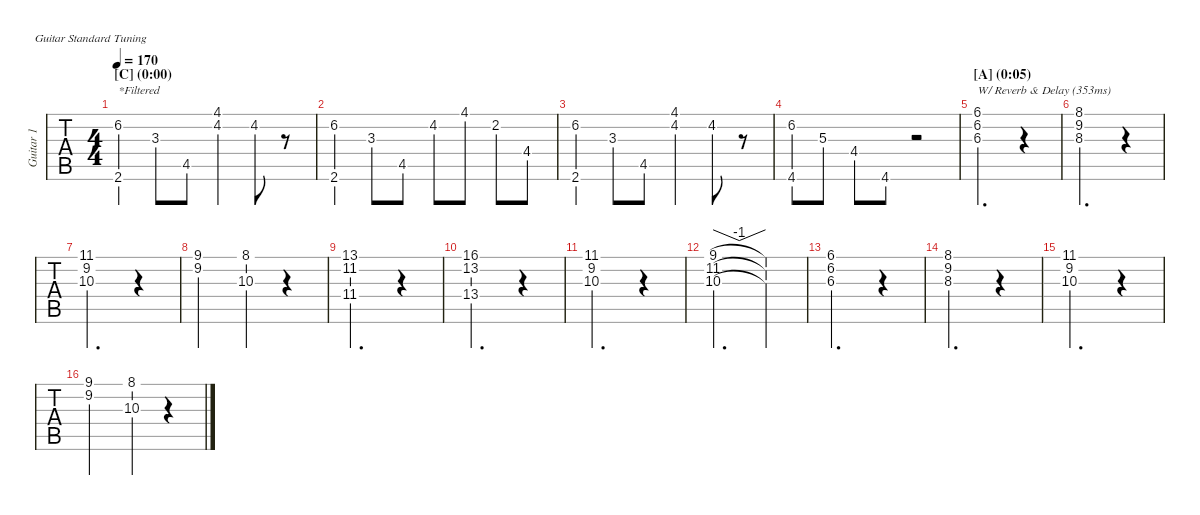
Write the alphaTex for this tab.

\defaultSystemsLayout 4
\hideDynamics
\bracketExtendMode nobrackets
\multiTrackTrackNamePolicy allsystems
\firstSystemTrackNameMode fullname
\otherSystemsTrackNameMode fullname
\otherSystemsTrackNameOrientation horizontal
\track ("Guitar 1" "Guitar 1") {instrument acousticguitarsteel}
\staff {tabs}
\tuning (E4 B3 G3 D3 A2 E2)
\ts (4 4)
\beaming (8 2 2 2 2)
\section ("C" "(0:00)")
\scale
1.00192
\tempo 170
\accidentals auto
\clef g2
\ottava regular
\simile none
\ks c
(2.6{acc #} 6.2).4{txt "*Filtered" dy mf instrument overdrivenguitar} 3.3{acc #}.8 4.5{acc #}.8 (4.2{acc #} 4.1{acc #}).4 4.2{acc #}.8 r.8 |
\scale
1.00121 (2.6{acc #} 6.2).4 3.3{acc #}.8 4.5{acc #}.8 4.2{acc #}.8 4.1{acc #}.8 2.2{acc #}.8 4.4{acc #}.8 |
\scale
0.997033 (2.6{acc #} 6.2).4 3.3{acc #}.8 4.5{acc #}.8 (4.2{acc #} 4.1{acc #}).4 4.2{acc #}.8 r.8 |
\scale
0.999837 (4.6{acc #} 6.2).8 5.3.8 4.4{acc #}.8 4.6{acc #}.8 r.2 |
\section ("A" "(0:05)")
\scale
1.01035 (6.3{acc #} 6.2 6.1{acc #}).2{d txt "W/ Reverb & Delay (353ms)" instrument overdrivenguitar} r.4 |
\scale
0.990977 (8.3{acc #} 8.1 9.2{acc #}).2{d} r.4 |
\scale
0.995156 (9.2{acc #} 11.1{acc #} 10.3).2{d} r.4 |
\scale
1.00352 (9.1{acc #} 9.2{acc #}).2 (10.3 8.1).4 r.4 |
\scale
1.00199 (11.4{acc #} 11.2{acc #} 13.1).2{d} r.4 |
\scale
0.995157 (13.4{acc #} 16.1{acc #} 13.2).2{d} r.4 |
\scale
1.00352 (9.2{acc #} 11.1{acc #} 10.3).2{d} r.4 |
\scale
0.999336 (10.3 11.2{acc #} 9.1{acc #}).2{d tbe (dip default 47.4 0 53.4 -4 59.4 0)} (10.3{t} 11.2{t acc #} 9.1{t acc #}).4 |
\scale
1.00199 (6.3{acc #} 6.2 6.1{acc #}).2{d} r.4 |
\scale
0.999336 (8.3{acc #} 8.1 9.2{acc #}).2{d} r.4 |
\scale
0.999336 (9.2{acc #} 11.1{acc #} 10.3).2{d} r.4 |
\scale
0.999336 (9.1{acc #} 9.2{acc #}).2 (10.3 8.1).4 r.4
